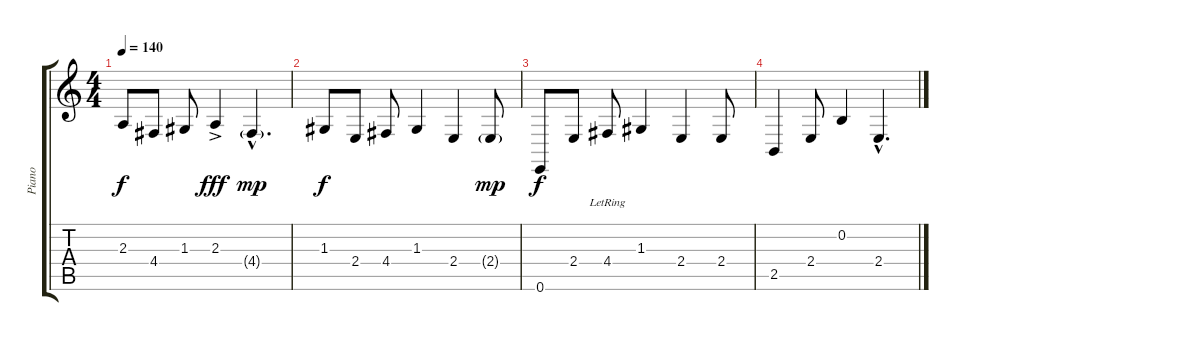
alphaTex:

\track ("Piano" "Piano") {instrument brightacousticpiano}
\staff {score tabs}
\tuning (E4 B3 G3 D3 A2 E2) {hide}
\ts (4 4)
\tempo 140
\clef g2
\ks c
2.3.8{dy f} 4.4.8 1.3.8 2.3{ac}.4{dy fff} 4.4{g hac}.4{d dy mp} |
1.3.8{dy f} 2.4.8 4.4.8 1.3.4 2.4.4 2.4{g}.8{dy mp} |
0.6.8{dy f} 2.4.8 4.4{lr}.8 1.3.4 2.4.4 2.4.8 |
2.5.4 2.4.8 0.2.4 2.4{hac}.4{d}
